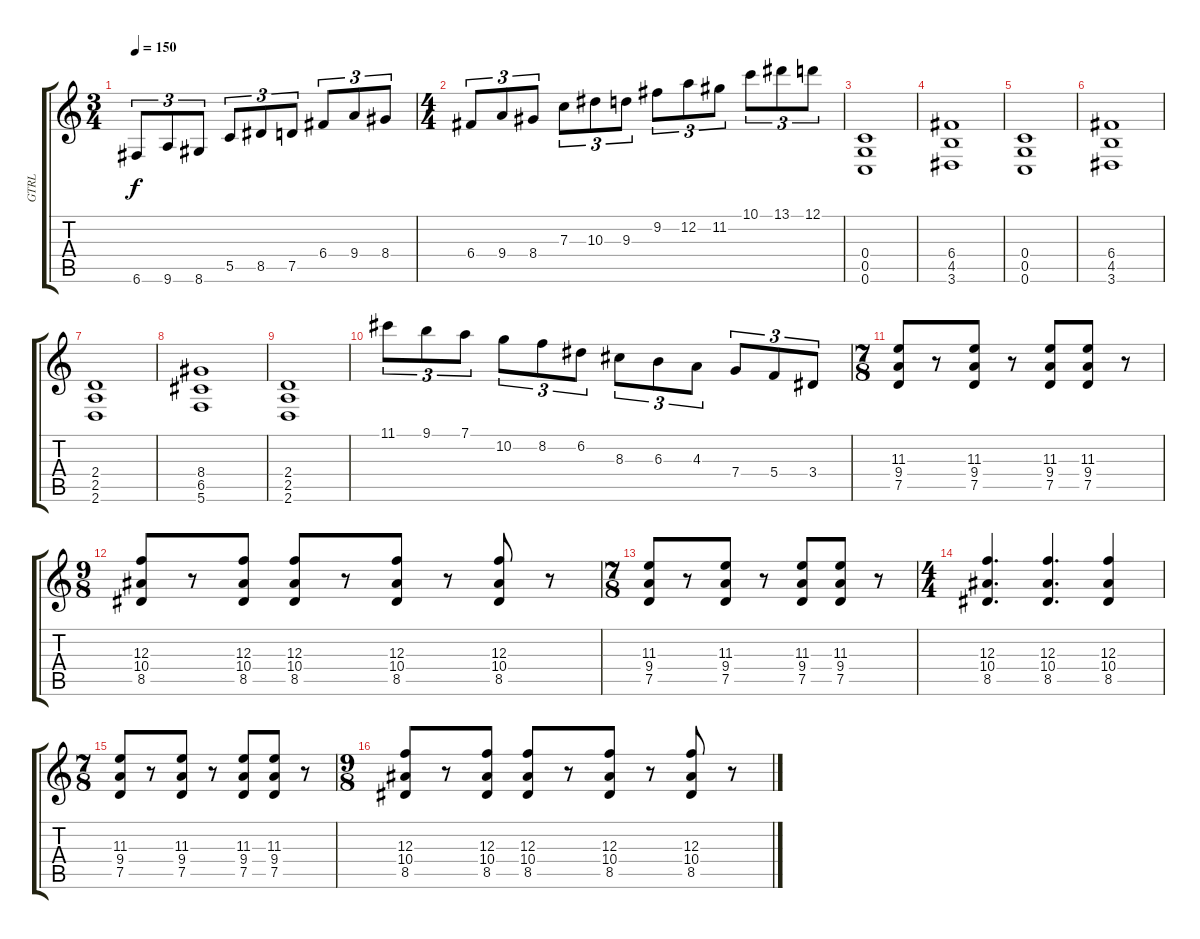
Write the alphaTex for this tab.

\track ("GTRL" "GTRL") {instrument distortionguitar}
\staff {score tabs}
\tuning (D4 A3 F3 C3 G2 C2) {hide}
\ts (3 4)
\tempo 150
\clef g2
\ks c
6.6.8{tu (3 2) dy f} 9.6.8{tu (3 2)} 8.6.8{tu (3 2)} 5.5.8{tu (3 2)} 8.5.8{tu (3 2)} 7.5.8{tu (3 2)} 6.4.8{tu (3 2)} 9.4.8{tu (3 2)} 8.4.8{tu (3 2)} |
\ts (4 4)
6.4.8{tu (3 2)} 9.4.8{tu (3 2)} 8.4.8{tu (3 2)} 7.3.8{tu (3 2)} 10.3.8{tu (3 2)} 9.3.8{tu (3 2)} 9.2.8{tu (3 2)} 12.2.8{tu (3 2)} 11.2.8{tu (3 2)} 10.1.8{tu (3 2)} 13.1.8{tu (3 2)} 12.1.8{tu (3 2)} |
(0.4 0.5 0.6).1 |
(6.4 4.5 3.6).1 |
(0.4 0.5 0.6).1 |
(6.4 4.5 3.6).1 |
(2.4 2.5 2.6).1 |
(8.4 6.5 5.6).1 |
(2.4 2.5 2.6).1 |
11.1.8{tu (3 2)} 9.1.8{tu (3 2)} 7.1.8{tu (3 2)} 10.2.8{tu (3 2)} 8.2.8{tu (3 2)} 6.2.8{tu (3 2)} 8.3.8{tu (3 2)} 6.3.8{tu (3 2)} 4.3.8{tu (3 2)} 7.4.8{tu (3 2)} 5.4.8{tu (3 2)} 3.4.8{tu (3 2)} |
\ts (7 8)
(11.3 9.4 7.5).8 r.8 (11.3 9.4 7.5).8 r.8 (11.3 9.4 7.5).8 (11.3 9.4 7.5).8 r.8 |
\ts (9 8)
(12.3 10.4 8.5).8 r.8 (12.3 10.4 8.5).8 (12.3 10.4 8.5).8 r.8 (12.3 10.4 8.5).8 r.8 (12.3 10.4 8.5).8 r.8 |
\ts (7 8)
(11.3 9.4 7.5).8 r.8 (11.3 9.4 7.5).8 r.8 (11.3 9.4 7.5).8 (11.3 9.4 7.5).8 r.8 |
\ts (4 4)
(12.3 10.4 8.5).4{d} (12.3 10.4 8.5).4{d} (12.3 10.4 8.5).4 |
\ts (7 8)
(11.3 9.4 7.5).8 r.8 (11.3 9.4 7.5).8 r.8 (11.3 9.4 7.5).8 (11.3 9.4 7.5).8 r.8 |
\ts (9 8)
(12.3 10.4 8.5).8 r.8 (12.3 10.4 8.5).8 (12.3 10.4 8.5).8 r.8 (12.3 10.4 8.5).8 r.8 (12.3 10.4 8.5).8 r.8
